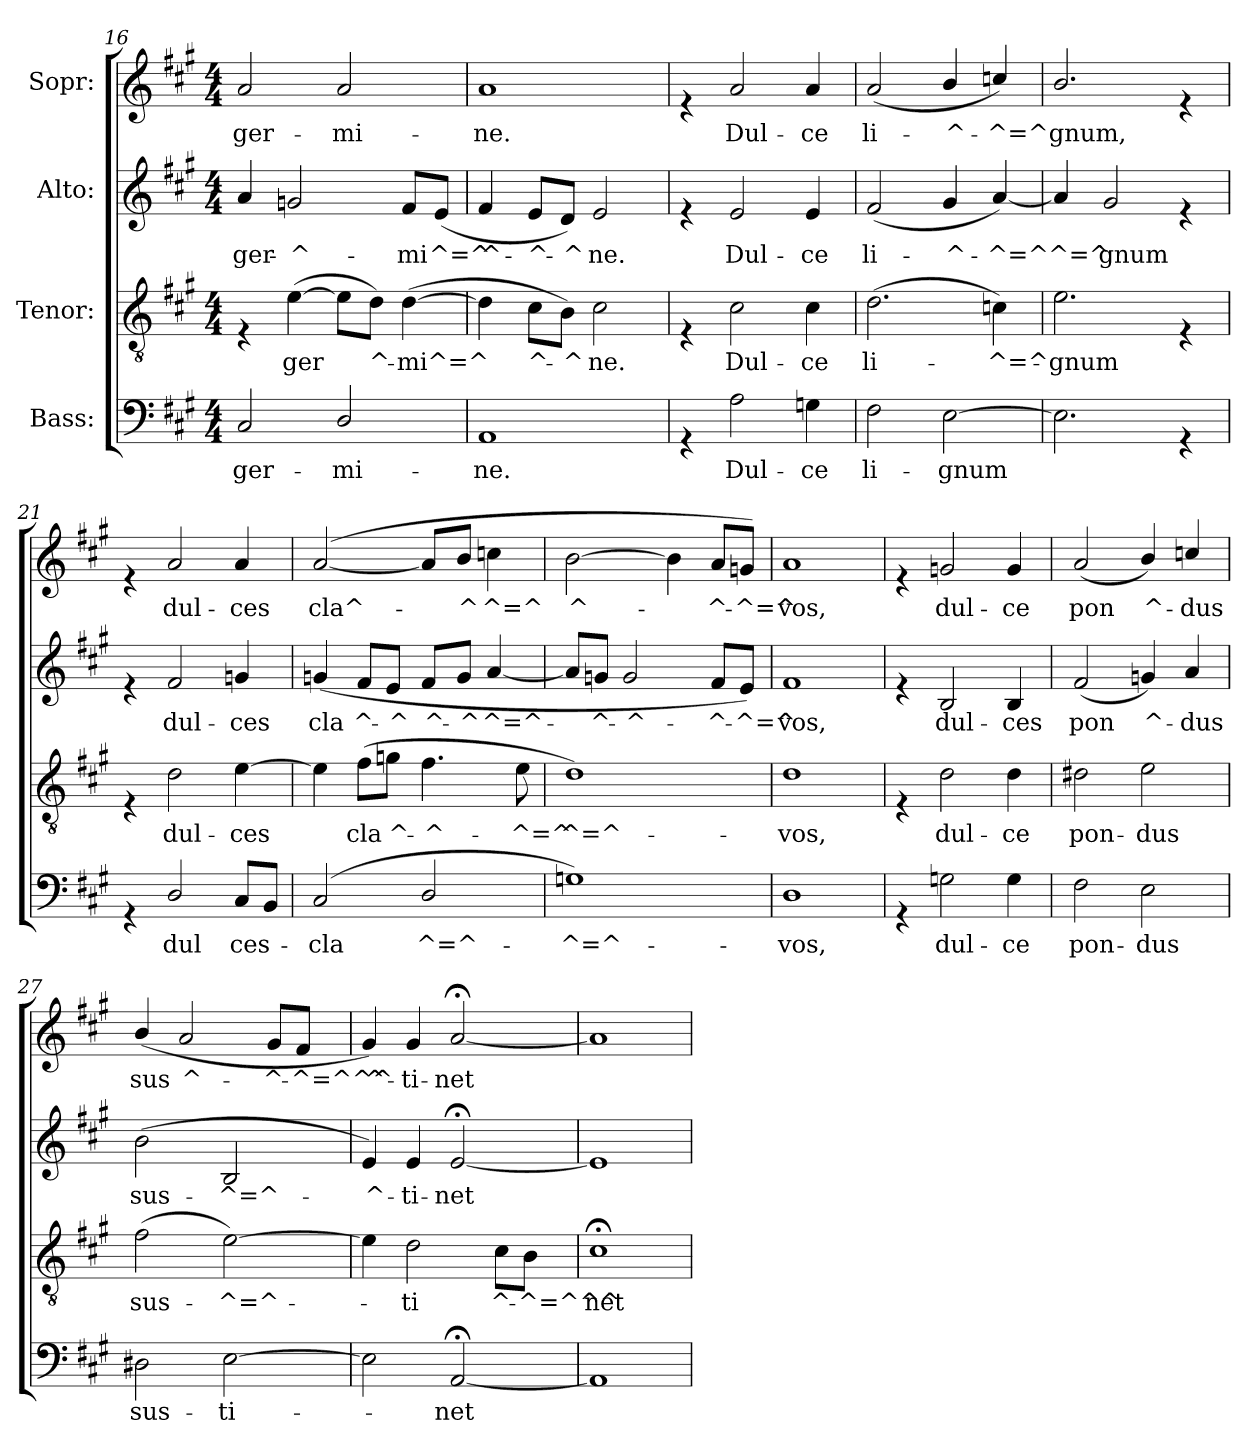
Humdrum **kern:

**kern	**text	**kern	**text	**kern	**text	**kern	**text
*part4	*part4	*part3	*part3	*part2	*part2	*part1	*part1
*staff4	*staff4	*staff3	*staff3	*staff2	*staff2	*staff1	*staff1
*I"Bass:	*	*I"Tenor:	*	*I"Alto:	*	*I"Sopr:	*
*clefF4	*	*clefGv2	*	*clefG2	*	*clefG2	*
*k[f#c#g#]	*	*k[f#c#g#]	*	*k[f#c#g#]	*	*k[f#c#g#]	*
*A:	*	*A:	*	*A:	*	*A:	*
*M4/4	*	*M4/4	*	*M4/4	*	*M4/4	*
=16	=16	=16	=16	=16	=16	=16	=16
!	!LO:LY:b	!	!	!	!LO:LY:b	!	!LO:LY:b
2C#/	ger-	4rE	.	4a/	ger-	2a/	ger-
!	!	!	!LO:LY:b	!	!LO:LY:b	!	!
.	.	(>[>4e\	ger	2gn/	-^-	.	.
!	!LO:LY:b	!	!	!	!	!	!LO:LY:b
2D/	-mi-	8e\L]	.	.	.	2a/	-mi-
!	!	!	!LO:LY:b	!	!	!	!
.	.	8d\J)	^-	.	.	.	.
!	!	!	!LO:LY:b	!	!LO:LY:b	!	!
.	.	(>[>4d\	-mi^=^	8f#/L	-mi	.	.
!	!	!	!	!	!LO:LY:b	!	!
.	.	.	.	(<8e/J	^=^	.	.
=17	=17	=17	=17	=17	=17	=17	=17
!	!LO:LY:b	!	!	!	!LO:LY:b	!	!LO:LY:b
1AA	-ne.	4d\]	.	4f#/	^-	1a	-ne.
!	!	!	!LO:LY:b	!	!LO:LY:b	!	!
.	.	8c#\L	^-	8e/L	-^-	.	.
!	!	!	!LO:LY:b	!	!LO:LY:b	!	!
.	.	8B\J)	-^	8d/J)	-^	.	.
!	!	!	!LO:LY:b	!	!LO:LY:b	!	!
.	.	2c#\	ne.	2e/	ne.	.	.
=18	=18	=18	=18	=18	=18	=18	=18
4rGG	.	4rE	.	4re	.	4re	.
!	!LO:LY:b	!	!LO:LY:b	!	!LO:LY:b	!	!LO:LY:b
2A\	Dul-	2c#\	Dul-	2e/	Dul-	2a/	Dul-
!	!LO:LY:b	!	!LO:LY:b	!	!LO:LY:b	!	!LO:LY:b
4Gn\	-ce	4c#\	-ce	4e/	-ce	4a/	-ce
!!LO:PB:g=z
=19	=19	=19	=19	=19	=19	=19	=19
!	!LO:LY:b	!	!LO:LY:b	!	!LO:LY:b	!	!LO:LY:b
2F#\	li-	(>2.d\	li-	(<2f#/	li-	(<2a/	li-
!	!LO:LY:b	!	!	!	!LO:LY:b	!	!LO:LY:b
[>2E\	-gnum	.	.	4g#/	-^-	4b/	-^-
!	!	!	!LO:LY:b	!	!LO:LY:b	!	!LO:LY:b
.	.	4cn\)	-^=^-	[<4a/)	-^=^^=^	4ccn/)	-^=^
=20	=20	=20	=20	=20	=20	=20	=20
!	!	!	!LO:LY:b	!	!	!	!LO:LY:b
2.E\]	.	2.e\	-gnum	4a/]	.	2.b/	gnum,
!	!	!	!	!	!LO:LY:b	!	!
.	.	.	.	2g#/	gnum	.	.
4rGG	.	4rE	.	4re	.	4re	.
=21	=21	=21	=21	=21	=21	=21	=21
4rGG	.	4rE	.	4re	.	4re	.
!	!LO:LY:b	!	!LO:LY:b	!	!LO:LY:b	!	!LO:LY:b
2D/	dul	2d\	dul-	2f#/	dul-	2a/	dul-
!	!LO:LY:b	!	!LO:LY:b	!	!LO:LY:b	!	!LO:LY:b
8C#/L	ces-	[>4e\	-ces	4gn/	-ces	4a/	-ces
8BB/J	.	.	.	.	.	.	.
=22	=22	=22	=22	=22	=22	=22	=22
!	!LO:LY:b	!	!	!	!LO:LY:b	!	!LO:LY:b
(<2C#/	-cla	4e\]	.	(<4gn/	cla	(<[<2a/	cla^-
!	!	!	!LO:LY:b	!	!LO:LY:b	!	!
.	.	(>8f#\L	cla	8f#/L	^-	.	.
!	!	!	!LO:LY:b	!	!LO:LY:b	!	!
.	.	8gn\J	^-	8e/J	-^	.	.
!	!LO:LY:b	!	!LO:LY:b	!	!LO:LY:b	!	!
2D/	^=^-	4.f#\	-^-	8f#/L	^-	8a/L]	.
!	!	!	!	!	!LO:LY:b	!	!LO:LY:b
.	.	.	.	8g/J	-^	8b/J	-^
!	!	!	!	!	!LO:LY:b	!	!LO:LY:b
.	.	.	.	[<4a/	^=^-	4ccn\	^=^
!	!	!	!LO:LY:b	!	!	!	!
.	.	8e\	-^=^	.	.	.	.
=23	=23	=23	=23	=23	=23	=23	=23
!	!LO:LY:b	!	!LO:LY:b	!	!	!	!LO:LY:b
1Gn)	-^=^-	1d)	^=^-	8a/L]	.	[>2b\	^-
!	!	!	!	!	!LO:LY:b	!	!
.	.	.	.	8gn/J	-^-	.	.
!	!	!	!	!	!LO:LY:b	!	!
.	.	.	.	2g/	-^-	.	.
.	.	.	.	.	.	4b\]	.
!	!	!	!	!	!LO:LY:b	!	!LO:LY:b
.	.	.	.	8f#/L	-^-	8a/L	-^-
!	!	!	!	!	!LO:LY:b	!	!LO:LY:b
.	.	.	.	8e/J)	-^=^	8gn/J)	-^=^
=24	=24	=24	=24	=24	=24	=24	=24
!	!LO:LY:b	!	!LO:LY:b	!	!LO:LY:b	!	!LO:LY:b
1D	-vos,	1d	-vos,	1f#	vos,	1a	vos,
!!LO:LB:g=z
=25	=25	=25	=25	=25	=25	=25	=25
4rGG	.	4rE	.	4re	.	4re	.
!	!LO:LY:b	!	!LO:LY:b	!	!LO:LY:b	!	!LO:LY:b
2Gn\	dul-	2d\	dul-	2B/	dul-	2gn/	dul-
!	!LO:LY:b	!	!LO:LY:b	!	!LO:LY:b	!	!LO:LY:b
4G\	-ce	4d\	-ce	4B/	-ces	4g/	-ce
=26	=26	=26	=26	=26	=26	=26	=26
!	!LO:LY:b	!	!LO:LY:b	!	!LO:LY:b	!	!LO:LY:b
2F#\	pon-	2d#X\	pon-	(<2f#/	pon	(<2a/	pon
!	!LO:LY:b	!	!LO:LY:b	!	!LO:LY:b	!	!LO:LY:b
2E\	-dus	2e\	-dus	4gn/)	^-	4b/)	^-
!	!	!	!	!	!LO:LY:b	!	!LO:LY:b
.	.	.	.	4a/	-dus	4ccn/	-dus
=27	=27	=27	=27	=27	=27	=27	=27
!	!LO:LY:b	!	!LO:LY:b	!	!LO:LY:b	!	!LO:LY:b
2D#X\	sus-	(>2f#\	sus-	(>2b\	sus-	(<4b/	sus
!	!	!	!	!	!	!	!LO:LY:b
.	.	.	.	.	.	2a/	^-
!	!LO:LY:b	!	!LO:LY:b	!	!LO:LY:b	!	!
[>2E\	-ti-	[>2e\)	-^=^-	2B/	-^=^-	.	.
!	!	!	!	!	!	!	!LO:LY:b
.	.	.	.	.	.	8g#/L	-^-
!	!	!	!	!	!	!	!LO:LY:b
.	.	.	.	.	.	8f#/J	-^=^^^
=28	=28	=28	=28	=28	=28	=28	=28
!	!	!	!	!	!LO:LY:b	!	!LO:LY:b
2E\]	.	4e\]	.	4e/)	-^-	4g#/)	^-
!	!	!	!LO:LY:b	!	!LO:LY:b	!	!LO:LY:b
.	.	2d\	-ti	4e/	-ti-	4g#/	-ti-
!	!LO:LY:b	!	!	!	!LO:LY:b	!	!LO:LY:b
[<2AA;/	-net	.	.	[<2e;/	-net	[<2a;/	-net
!	!	!	!LO:LY:b	!	!	!	!
.	.	8c#\L	^-	.	.	.	.
!	!	!	!LO:LY:b	!	!	!	!
.	.	8B\J	-^=^^^	.	.	.	.
=29	=29	=29	=29	=29	=29	=29	=29
!	!	!	!LO:LY:b	!	!	!	!
1AA]	.	1c#;<	net	1e]	.	1a]	.
=	=	=	=	=	=	=	=
*-	*-	*-	*-	*-	*-	*-	*-
